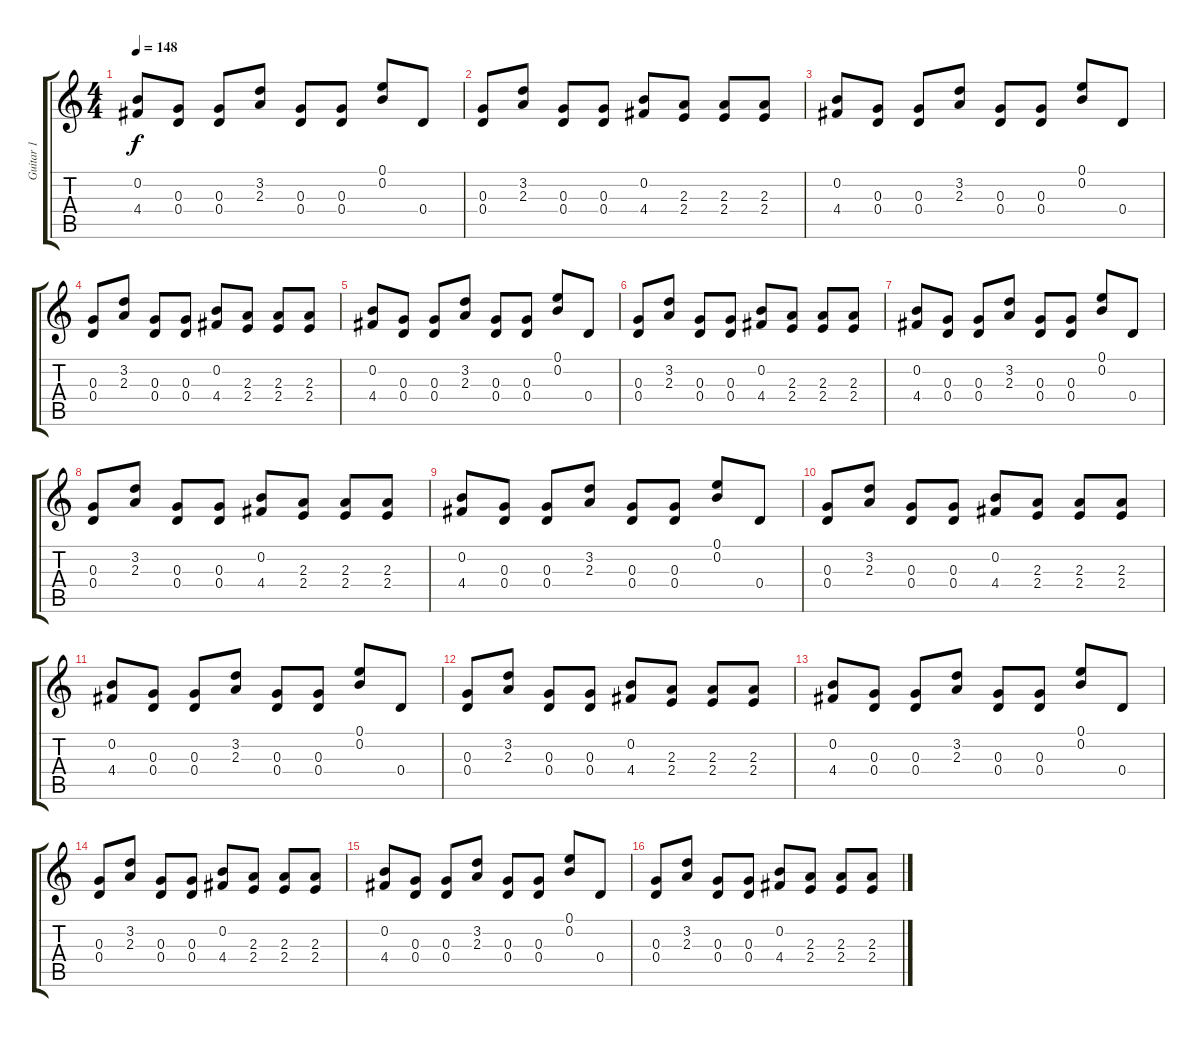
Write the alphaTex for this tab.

\track ("Guitar 1" "Guitar 1") {instrument overdrivenguitar}
\staff {score tabs}
\tuning (E4 B3 G3 D3 A2 E2) {hide}
\ts (4 4)
\tempo 148
\clef g2
\ks c
(0.2 4.4).8{dy f instrument overdrivenguitar} (0.3 0.4).8 (0.3 0.4).8 (3.2 2.3).8 (0.3 0.4).8 (0.3 0.4).8 (0.1 0.2).8 0.4.8 |
(0.3 0.4).8 (3.2 2.3).8 (0.3 0.4).8 (0.3 0.4).8 (0.2 4.4).8 (2.3 2.4).8 (2.3 2.4).8 (2.3 2.4).8 |
(0.2 4.4).8 (0.3 0.4).8 (0.3 0.4).8 (3.2 2.3).8 (0.3 0.4).8 (0.3 0.4).8 (0.1 0.2).8 0.4.8 |
(0.3 0.4).8 (3.2 2.3).8 (0.3 0.4).8 (0.3 0.4).8 (0.2 4.4).8 (2.3 2.4).8 (2.3 2.4).8 (2.3 2.4).8 |
(0.2 4.4).8 (0.3 0.4).8 (0.3 0.4).8 (3.2 2.3).8 (0.3 0.4).8 (0.3 0.4).8 (0.1 0.2).8 0.4.8 |
(0.3 0.4).8 (3.2 2.3).8 (0.3 0.4).8 (0.3 0.4).8 (0.2 4.4).8 (2.3 2.4).8 (2.3 2.4).8 (2.3 2.4).8 |
(0.2 4.4).8 (0.3 0.4).8 (0.3 0.4).8 (3.2 2.3).8 (0.3 0.4).8 (0.3 0.4).8 (0.1 0.2).8 0.4.8 |
(0.3 0.4).8 (3.2 2.3).8 (0.3 0.4).8 (0.3 0.4).8 (0.2 4.4).8 (2.3 2.4).8 (2.3 2.4).8 (2.3 2.4).8 |
(0.2 4.4).8 (0.3 0.4).8 (0.3 0.4).8 (3.2 2.3).8 (0.3 0.4).8 (0.3 0.4).8 (0.1 0.2).8 0.4.8 |
(0.3 0.4).8 (3.2 2.3).8 (0.3 0.4).8 (0.3 0.4).8 (0.2 4.4).8 (2.3 2.4).8 (2.3 2.4).8 (2.3 2.4).8 |
(0.2 4.4).8 (0.3 0.4).8 (0.3 0.4).8 (3.2 2.3).8 (0.3 0.4).8 (0.3 0.4).8 (0.1 0.2).8 0.4.8 |
(0.3 0.4).8 (3.2 2.3).8 (0.3 0.4).8 (0.3 0.4).8 (0.2 4.4).8 (2.3 2.4).8 (2.3 2.4).8 (2.3 2.4).8 |
(0.2 4.4).8 (0.3 0.4).8 (0.3 0.4).8 (3.2 2.3).8 (0.3 0.4).8 (0.3 0.4).8 (0.1 0.2).8 0.4.8 |
(0.3 0.4).8 (3.2 2.3).8 (0.3 0.4).8 (0.3 0.4).8 (0.2 4.4).8 (2.3 2.4).8 (2.3 2.4).8 (2.3 2.4).8 |
(0.2 4.4).8 (0.3 0.4).8 (0.3 0.4).8 (3.2 2.3).8 (0.3 0.4).8 (0.3 0.4).8 (0.1 0.2).8 0.4.8 |
(0.3 0.4).8 (3.2 2.3).8 (0.3 0.4).8 (0.3 0.4).8 (0.2 4.4).8 (2.3 2.4).8 (2.3 2.4).8 (2.3 2.4).8
